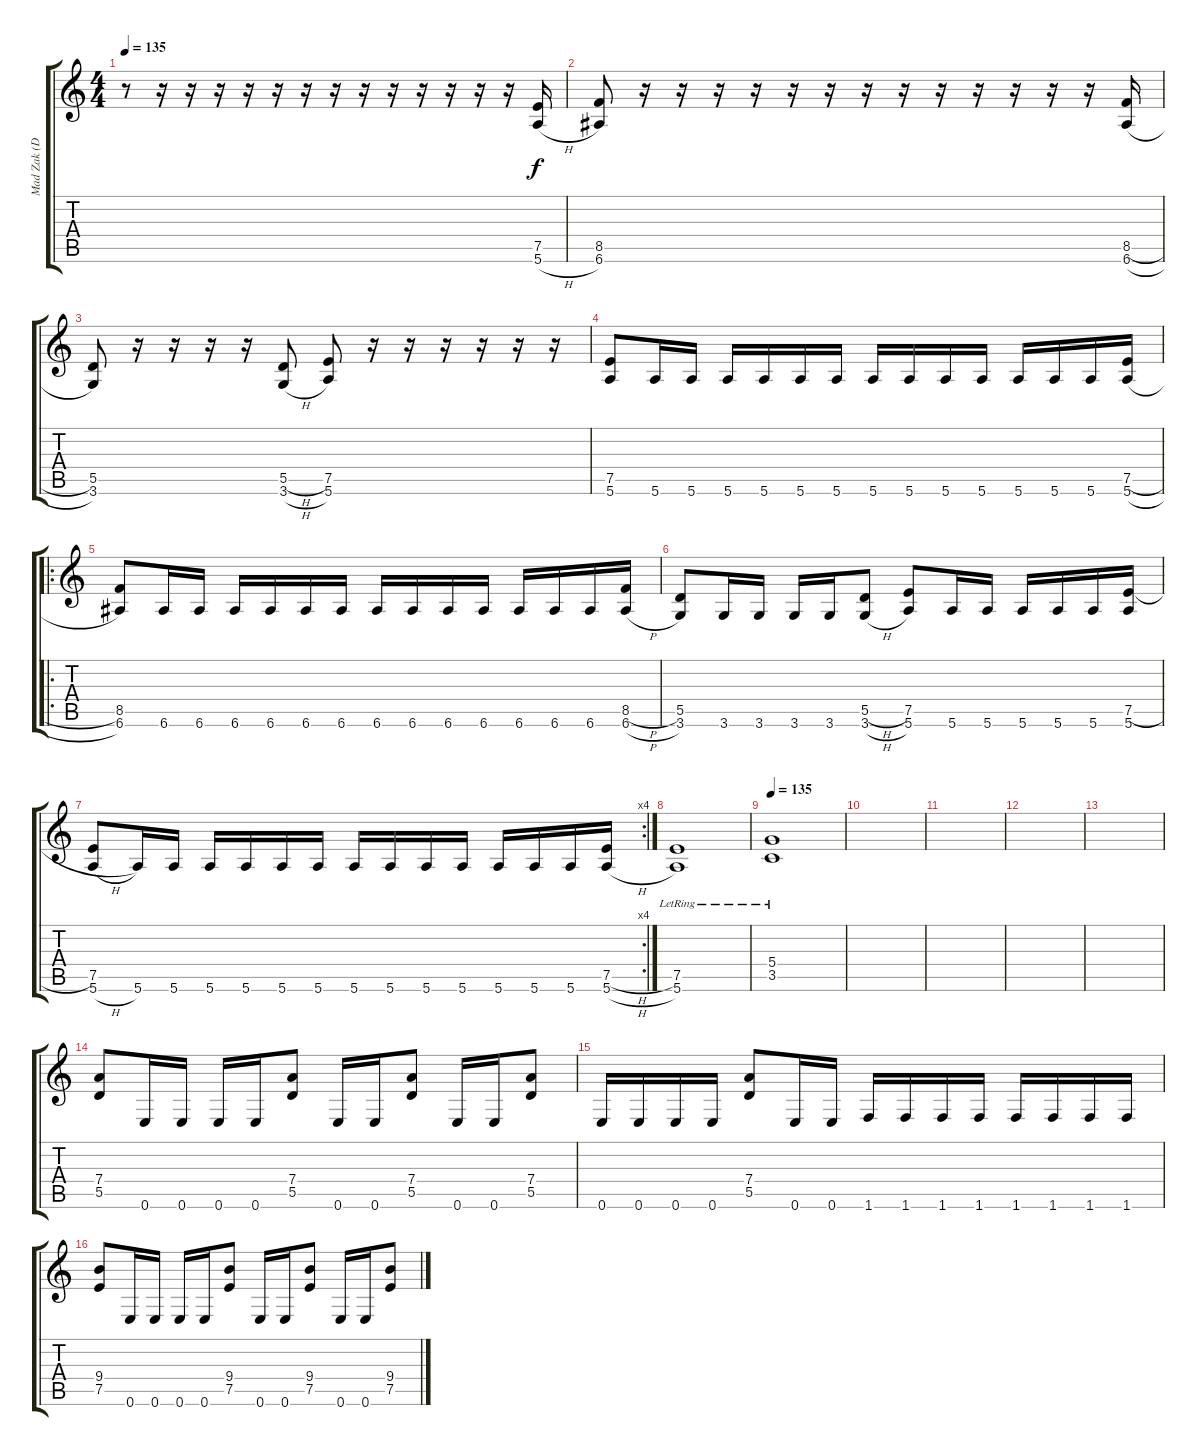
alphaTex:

\track ("Mad Zak (Distortion)" "Mad Zak (D") {instrument distortionguitar}
\staff {score tabs}
\tuning (E4 B3 G3 D3 A2 E2) {hide}
\ts (4 4)
\tempo 135
\clef g2
\ks c
r.8{dy f} r.16 r.16 r.16 r.16 r.16 r.16 r.16 r.16 r.16 r.16 r.16 r.16 r.16 (7.5 5.6{h}).16 |
(8.5 6.6).8 r.16 r.16 r.16 r.16 r.16 r.16 r.16 r.16 r.16 r.16 r.16 r.16 r.16 (8.5{h} 6.6{h}).16 |
(5.5 3.6).8 r.16 r.16 r.16 r.16 (5.5{h} 3.6{h}).8 (7.5 5.6).8 r.16 r.16 r.16 r.16 r.16 r.16 |
(7.5 5.6).8 5.6.16 5.6.16 5.6.16 5.6.16 5.6.16 5.6.16 5.6.16 5.6.16 5.6.16 5.6.16 5.6.16 5.6.16 5.6.16 (7.5{h} 5.6{h}).16 |
\ro
(8.5 6.6).8 6.6.16 6.6.16 6.6.16 6.6.16 6.6.16 6.6.16 6.6.16 6.6.16 6.6.16 6.6.16 6.6.16 6.6.16 6.6.16 (8.5{h} 6.6{h}).16 |
(5.5 3.6).8 3.6.16 3.6.16 3.6.16 3.6.16 (5.5{h} 3.6{h}).8 (7.5 5.6).8 5.6.16 5.6.16 5.6.16 5.6.16 5.6.16 (7.5{h} 5.6).16 |
\rc 4
(7.5 5.6{h}).8 5.6.16 5.6.16 5.6.16 5.6.16 5.6.16 5.6.16 5.6.16 5.6.16 5.6.16 5.6.16 5.6.16 5.6.16 5.6.16 (7.5{h} 5.6{h}).16 |
(7.5{lr} 5.6).1 |
\tempo 135
(5.4{lr} 3.5).1 |
|
|
|
|
(7.4 5.5).8 0.6.16 0.6.16 0.6.16 0.6.16 (7.4 5.5).8 0.6.16 0.6.16 (7.4 5.5).8 0.6.16 0.6.16 (7.4 5.5).8 |
0.6.16 0.6.16 0.6.16 0.6.16 (7.4 5.5).8 0.6.16 0.6.16 1.6.16 1.6.16 1.6.16 1.6.16 1.6.16 1.6.16 1.6.16 1.6.16 |
(9.4 7.5).8 0.6.16 0.6.16 0.6.16 0.6.16 (9.4 7.5).8 0.6.16 0.6.16 (9.4 7.5).8 0.6.16 0.6.16 (9.4 7.5).8
